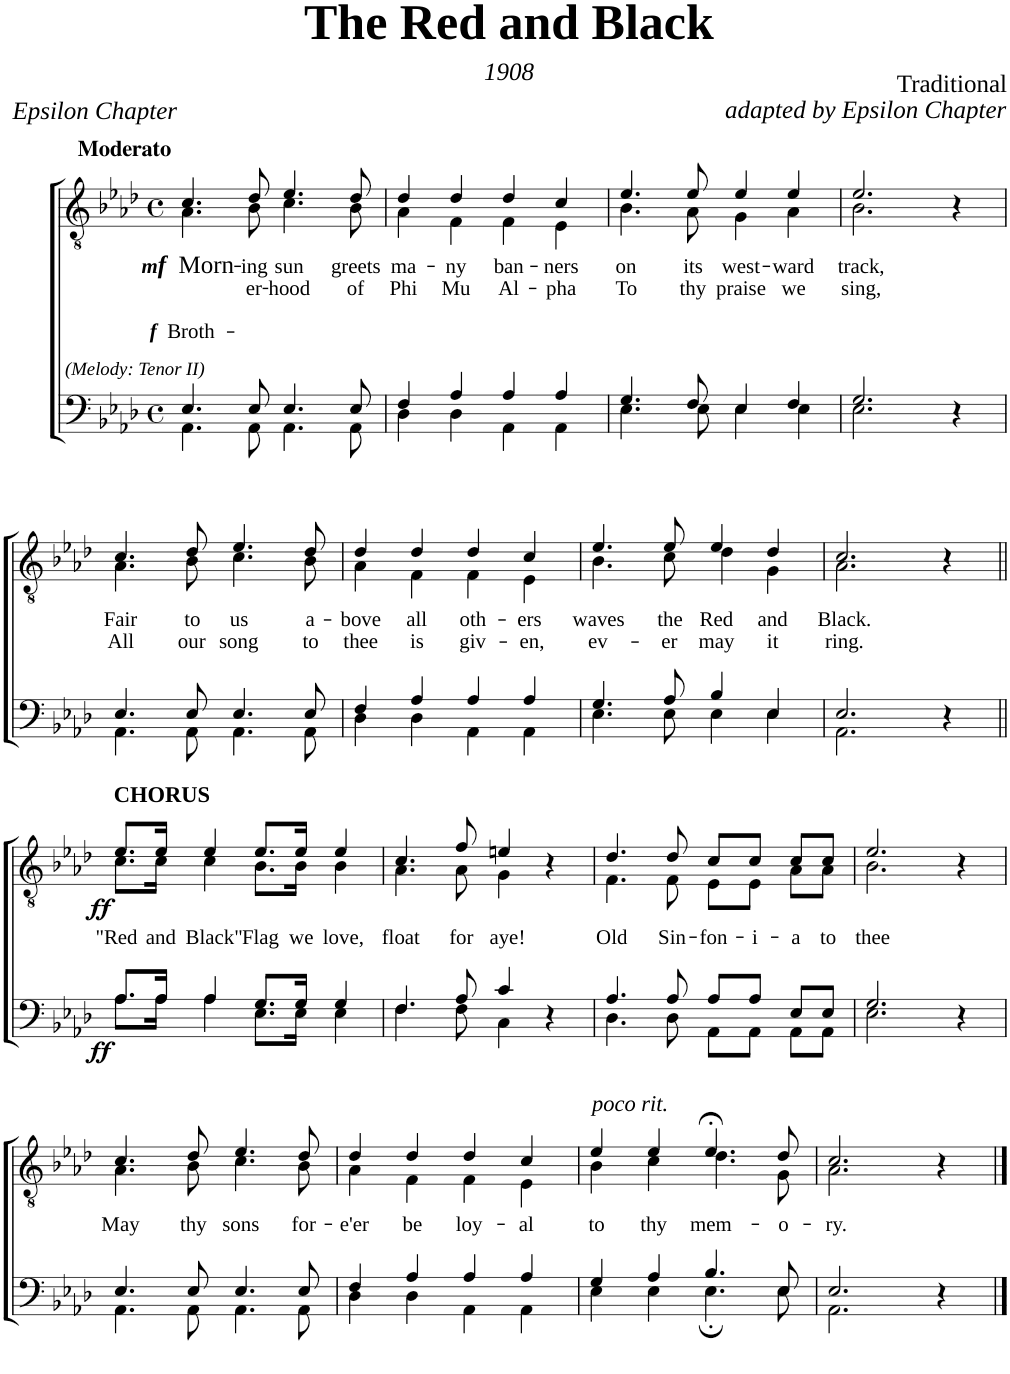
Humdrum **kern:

**kern	**dynam	**kern	**text	**text	**dynam
*part2	*part2	*part1	*part1	*part1	*part1
*staff2	*staff2	*staff1	*staff1	*staff1	*staff1
*I"Bass I	*	*I"Tenor I	*	*	*
*clefF4	*	*clefGv2	*	*	*
*k[b-e-a-d-]	*	*k[b-e-a-d-]	*	*	*
*M4/4	*	*M4/4	*	*	*
*met(c)	*	*met(c)	*	*	*
=1	=1	=1	=1	=1	=1
*^	*	*	*	*	*
!	!	!	!LO:TX:a:B:t=Moderato	!	!	!
!	!	!	!LO:TX:b:i:t=(Melody&colon; Tenor II)	!	!	!
!	!	!	!	!LO:LY:b	!LO:LY:b	!
*	*	*	*^	*	*	*
4.E-/	4.AA-\	.	4.c/	4.A-\	m f Morn	f Broth	.
!	!	!	!	!	!LO:LY:b	!LO:LY:b	!
8E-/	8AA-\	.	8d-/	8B-\	-ing	-er-	.
!	!	!	!	!	!LO:LY:b	!LO:LY:b	!
4.E-/	4.AA-\	.	4.e-/	4.c\	sun	-hood	.
!	!	!	!	!	!LO:LY:b	!LO:LY:b	!
8E-/	8AA-\	.	8d-/	8B-\	greets	of	.
=2	=2	=2	=2	=2	=2	=2	=2
!	!	!	!	!	!LO:LY:b	!LO:LY:b	!
4F/	4D-\	.	4d-/	4A-\	ma-	Phi	.
!	!	!	!	!	!LO:LY:b	!LO:LY:b	!
4A-/	4D-\	.	4d-/	4F\	-ny	Mu	.
!	!	!	!	!	!LO:LY:b	!LO:LY:b	!
4A-/	4AA-\	.	4d-/	4F\	ban-	Al-	.
!	!	!	!	!	!LO:LY:b	!LO:LY:b	!
4A-/	4AA-\	.	4c/	4E-\	-ners	-pha	.
=3	=3	=3	=3	=3	=3	=3	=3
!	!	!	!	!	!LO:LY:b	!LO:LY:b	!
4.G/	4.E-\	.	4.e-/	4.B-\	on	To	.
!	!	!	!	!	!LO:LY:b	!LO:LY:b	!
8F/	8E-\	.	8e-/	8A-\	its	thy	.
!	!	!	!	!	!LO:LY:b	!LO:LY:b	!
4E-/	4E-\	.	4e-/	4G\	west-	praise	.
!	!	!	!	!	!LO:LY:b	!LO:LY:b	!
4F/	4E-\	.	4e-/	4A-\	-ward	we	.
=4	=4	=4	=4	=4	=4	=4	=4
!	!	!	!	!	!LO:LY:b	!LO:LY:b	!
2.G/	2.E-\	.	2.e-/	2.B-\	track,	sing,	.
4r	4ryy	.	4r	4ryy	.	.	.
!!LO:LB:g=z	!!
=5	=5	=5	=5	=5	=5	=5	=5
!	!	!	!	!	!LO:LY:b	!LO:LY:b	!
4.E-/	4.AA-\	.	4.c/	4.A-\	Fair	All	.
!	!	!	!	!	!LO:LY:b	!LO:LY:b	!
8E-/	8AA-\	.	8d-/	8B-\	to	our	.
!	!	!	!	!	!LO:LY:b	!LO:LY:b	!
4.E-/	4.AA-\	.	4.e-/	4.c\	us	song	.
!	!	!	!	!	!LO:LY:b	!LO:LY:b	!
8E-/	8AA-\	.	8d-/	8B-\	a-	to	.
=6	=6	=6	=6	=6	=6	=6	=6
!	!	!	!	!	!LO:LY:b	!LO:LY:b	!
4F/	4D-\	.	4d-/	4A-\	-bove	thee	.
!	!	!	!	!	!LO:LY:b	!LO:LY:b	!
4A-/	4D-\	.	4d-/	4F\	all	is	.
!	!	!	!	!	!LO:LY:b	!LO:LY:b	!
4A-/	4AA-\	.	4d-/	4F\	oth-	giv-	.
!	!	!	!	!	!LO:LY:b	!LO:LY:b	!
4A-/	4AA-\	.	4c/	4E-\	-ers	-en,	.
=7	=7	=7	=7	=7	=7	=7	=7
!	!	!	!	!	!LO:LY:b	!LO:LY:b	!
4.G/	4.E-\	.	4.e-/	4.B-\	waves	ev-	.
!	!	!	!	!	!LO:LY:b	!LO:LY:b	!
8A-/	8E-\	.	8e-/	8c\	the	-er	.
!	!	!	!	!	!LO:LY:b	!LO:LY:b	!
4B-/	4E-\	.	4e-/	4d-\	Red	may	.
!	!	!	!	!	!LO:LY:b	!LO:LY:b	!
4E-/	4E-\	.	4d-/	4G\	and	it	.
=8	=8	=8	=8	=8	=8	=8	=8
!	!	!	!	!	!LO:LY:b	!LO:LY:b	!
2.E-/	2.AA-\	.	2.c/	2.A-\	Black.	ring.	.
4r	4ryy	.	4r	4ryy	.	.	.
!!LO:LB:g=z	!!
=9||	=9||	=9||	=9||	=9||	=9||	=9||	=9||
!	!	!	!LO:TX:a:B:t=CHORUS	!	!	!	!
!	!	!LO:DY:b	!	!	!LO:LY:b	!	!LO:DY:b
8.A-/L	8.A-\L	ff	8.e-/L	8.c\L	"Red	.	ff
!	!	!	!	!	!LO:LY:b	!	!
16A-/Jk	16A-\Jk	.	16e-/Jk	16c\Jk	and	.	.
!	!	!	!	!	!LO:LY:b	!	!
4A-/	4A-\	.	4e-/	4c\	Black"	.	.
!	!	!	!	!	!LO:LY:b	!	!
8.G/L	8.E-\L	.	8.e-/L	8.B-\L	Flag	.	.
!	!	!	!	!	!LO:LY:b	!	!
16G/Jk	16E-\Jk	.	16e-/Jk	16B-\Jk	we	.	.
!	!	!	!	!	!LO:LY:b	!	!
4G/	4E-\	.	4e-/	4B-\	love,	.	.
=10	=10	=10	=10	=10	=10	=10	=10
!	!	!	!	!	!LO:LY:b	!	!
4.F/	4.F\	.	4.c/	4.A-\	float	.	.
!	!	!	!	!	!LO:LY:b	!	!
8A-/	8F\	.	8f/	8A-\	for	.	.
!	!	!	!	!	!LO:LY:b	!	!
4c/	4C\	.	4en/	4G\	aye!	.	.
4r	4ryy	.	4r	4ryy	.	.	.
=11	=11	=11	=11	=11	=11	=11	=11
!	!	!	!	!	!LO:LY:b	!	!
4.A-/	4.D-\	.	4.d-/	4.F\	Old	.	.
!	!	!	!	!	!LO:LY:b	!	!
8A-/	8D-\	.	8d-/	8F\	Sin-	.	.
!	!	!	!	!	!LO:LY:b	!	!
8A-/L	8AA-\L	.	8c/L	8E-\L	-fon-	.	.
!	!	!	!	!	!LO:LY:b	!	!
8A-/J	8AA-\J	.	8c/J	8E-\J	-i-	.	.
!	!	!	!	!	!LO:LY:b	!	!
8E-/L	8AA-\L	.	8c/L	8A-\L	-a	.	.
!	!	!	!	!	!LO:LY:b	!	!
8E-/J	8AA-\J	.	8c/J	8A-\J	to	.	.
=12	=12	=12	=12	=12	=12	=12	=12
!	!	!	!	!	!LO:LY:b	!	!
2.G/	2.E-\	.	2.e-/	2.B-\	thee	.	.
4r	4ryy	.	4r	4ryy	.	.	.
!!LO:LB:g=z	!!
=13	=13	=13	=13	=13	=13	=13	=13
!	!	!	!	!	!LO:LY:b	!	!
4.E-/	4.AA-\	.	4.c/	4.A-\	May	.	.
!	!	!	!	!	!LO:LY:b	!	!
8E-/	8AA-\	.	8d-/	8B-\	thy	.	.
!	!	!	!	!	!LO:LY:b	!	!
4.E-/	4.AA-\	.	4.e-/	4.c\	sons	.	.
!	!	!	!	!	!LO:LY:b	!	!
8E-/	8AA-\	.	8d-/	8B-\	for-	.	.
=14	=14	=14	=14	=14	=14	=14	=14
!	!	!	!	!	!LO:LY:b	!	!
4F/	4D-\	.	4d-/	4A-\	-e'er	.	.
!	!	!	!	!	!LO:LY:b	!	!
4A-/	4D-\	.	4d-/	4F\	be	.	.
!	!	!	!	!	!LO:LY:b	!	!
4A-/	4AA-\	.	4d-/	4F\	loy-	.	.
!	!	!	!	!	!LO:LY:b	!	!
4A-/	4AA-\	.	4c/	4E-\	-al	.	.
=15	=15	=15	=15	=15	=15	=15	=15
!	!	!	!LO:TX:a:i:t=poco rit.	!	!	!	!
!	!	!	!	!	!LO:LY:b	!	!
4G/	4E-\	.	4e-/	4B-\	to	.	.
!	!	!	!	!	!LO:LY:b	!	!
4A-/	4E-\	.	4e-/	4c\	thy	.	.
!	!	!	!	!	!LO:LY:b	!	!
4.B-;/	4.E-\	.	4.e-;</	4.d-\	mem-	.	.
!	!	!	!	!	!LO:LY:b	!	!
8E-/	8E-\	.	8d-/	8G\	-o-	.	.
=16	=16	=16	=16	=16	=16	=16	=16
!	!	!	!	!	!LO:LY:b	!	!
2.E-/	2.AA-\	.	2.c/	2.A-\	-ry.	.	.
4r	4ryy	.	4r	4ryy	.	.	.
*v	*v	*	*	*	*	*	*
*	*	*v	*v	*	*	*
==	==	==	==	==	==
*-	*-	*-	*-	*-	*-
